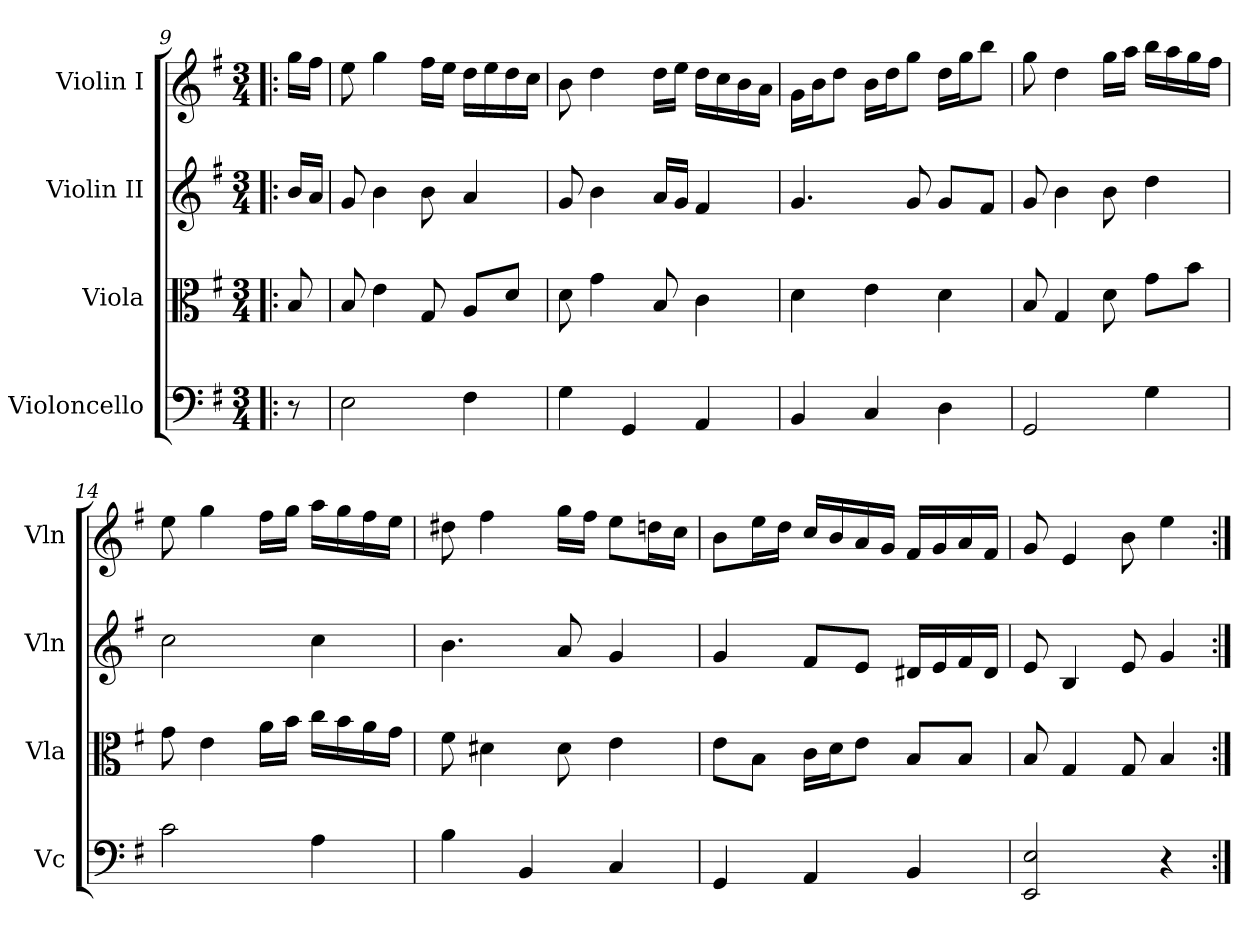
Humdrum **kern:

**kern	**kern	**kern	**kern
*part4	*part3	*part2	*part1
*staff4	*staff3	*staff2	*staff1
*I"Violoncello	*I"Viola	*I"Violin II	*I"Violin I
*I'Vc	*I'Vla	*I'Vln	*I'Vln
*clefF4	*clefC3	*clefG2	*clefG2
*k[f#]	*k[f#]	*k[f#]	*k[f#]
*M3/4	*M3/4	*M3/4	*M3/4
=9!|:	=9!|:	=9!|:	=9!|:
8r	8B/	16b/LL	16gg\LL
.	.	16a/JJ	16ff#\JJ
=10	=10	=10	=10
2E\	8B/	8g/	8ee\
.	4e\	4b\	4gg\
.	8G/	8b\	16ff#\LL
.	.	.	16ee\JJ
4F#\	8A/L	4a/	16dd\LL
.	.	.	16ee\
.	8d/J	.	16dd\
.	.	.	16cc\JJ
!!LO:LB:g=z
=11	=11	=11	=11
4G\	8d\	8g/	8b\
.	4g\	4b\	4dd\
4GG/	.	.	.
.	8B/	16a/LL	16dd\LL
.	.	16g/JJ	16ee\JJ
4AA/	4c\	4f#/	16dd\LL
.	.	.	16cc\
.	.	.	16b\
.	.	.	16a\JJ
=12	=12	=12	=12
4BB/	4d\	4.g/	16g\LL
.	.	.	16b\J
.	.	.	8dd\J
4C/	4e\	.	16b\LL
.	.	.	16dd\J
.	.	8g/	8gg\J
4D\	4d\	8g/L	16dd\LL
.	.	.	16gg\J
.	.	8f#/J	8bb\J
=13	=13	=13	=13
2GG/	8B/	8g/	8gg\
.	4G/	4b\	4dd\
.	8d\	8b\	16gg\LL
.	.	.	16aa\JJ
4G\	8g\L	4dd\	16bb\LL
.	.	.	16aa\
.	8b\J	.	16gg\
.	.	.	16ff#\JJ
=14	=14	=14	=14
2c\	8g\	2cc\	8ee\
.	4e\	.	4gg\
.	16a\LL	.	16ff#\LL
.	16b\JJ	.	16gg\JJ
4A\	16cc\LL	4cc\	16aa\LL
.	16b\	.	16gg\
.	16a\	.	16ff#\
.	16g\JJ	.	16ee\JJ
=15	=15	=15	=15
4B\	8f#\	4.b\	8dd#X\
.	4d#X\	.	4ff#\
4BB/	.	.	.
.	8d#\	8a/	16gg\LL
.	.	.	16ff#\JJ
4C/	4e\	4g/	8ee\L
.	.	.	16ddn\L
.	.	.	16cc\JJ
!!LO:PB:g=z
=16	=16	=16	=16
4GG/	8e\L	4g/	8b\L
.	8B\J	.	16ee\L
.	.	.	16dd\JJ
4AA/	16c\LL	8f#/L	16cc/LL
.	16d\J	.	16b/
.	8e\J	8e/J	16a/
.	.	.	16g/JJ
4BB/	8B/L	16d#X/LL	16f#/LL
.	.	16e/	16g/
.	8B/J	16f#/	16a/
.	.	16d#/JJ	16f#/JJ
=17	=17	=17	=17
2EE/ 2E/	8B/	8e/	8g/
.	4G/	4B/	4e/
.	8G/	8e/	8b\
4r	4B/	4g/	4ee\
=:|!	=:|!	=:|!	=:|!
*-	*-	*-	*-
